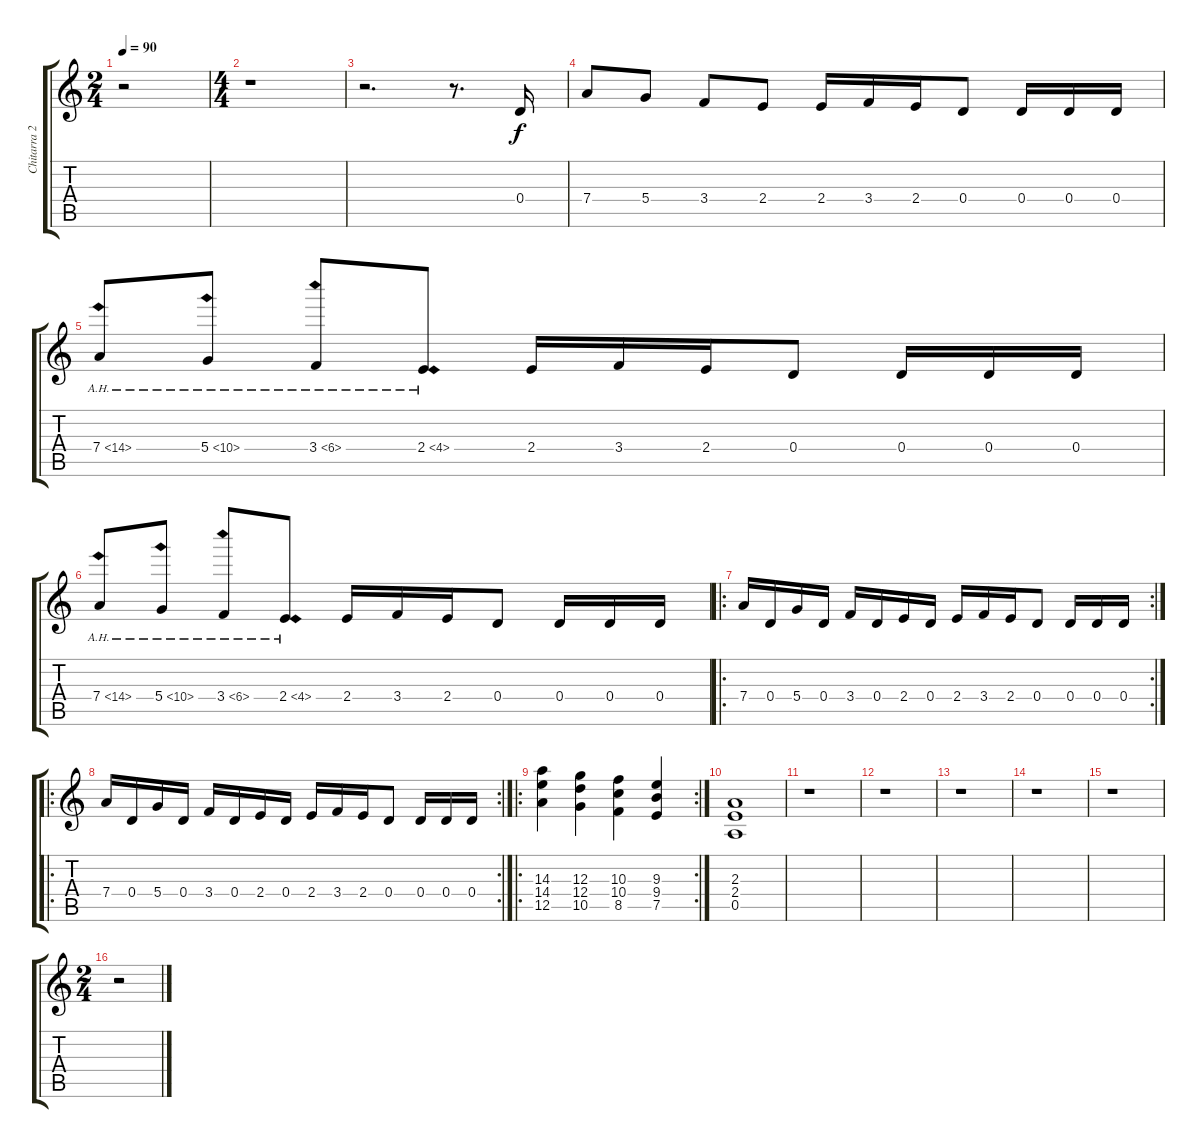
\track ("Chitarra 2" "Chitarra 2") {instrument distortionguitar}
\staff {score tabs}
\tuning (E4 B3 G3 D3 A2 D2) {hide}
\ts (2 4)
\tempo 90
\clef g2
\ks c
r.2{dy f} |
\ts (4 4)
r.1 |
r.2{d} r.8{d} 0.4.16 |
7.4.8 5.4.8 3.4.8 2.4.8 2.4.16 3.4.16 2.4.16 0.4.8 0.4.16 0.4.16 0.4.16 |
7.4{ah 7}.8 5.4{ah 5}.8 3.4{ah 3}.8 2.4{ah 2}.8 2.4.16 3.4.16 2.4.16 0.4.8 0.4.16 0.4.16 0.4.16 |
7.4{ah 7}.8 5.4{ah 5}.8 3.4{ah 3}.8 2.4{ah 2}.8 2.4.16 3.4.16 2.4.16 0.4.8 0.4.16 0.4.16 0.4.16 |
\ro
\rc 2
7.4.16 0.4.16 5.4.16 0.4.16 3.4.16 0.4.16 2.4.16 0.4.16 2.4.16 3.4.16 2.4.16 0.4.8 0.4.16 0.4.16 0.4.16 |
\ro
\rc 2
7.4.16 0.4.16 5.4.16 0.4.16 3.4.16 0.4.16 2.4.16 0.4.16 2.4.16 3.4.16 2.4.16 0.4.8 0.4.16 0.4.16 0.4.16 |
\ro
\rc 2
(14.3 14.4 12.5).4 (12.3 12.4 10.5).4 (10.3 10.4 8.5).4 (9.3 9.4 7.5).4 |
(2.3 2.4 0.5).1 |
r.1 |
r.1 |
r.1 |
r.1 |
r.1 |
\ts (2 4)
r.2
